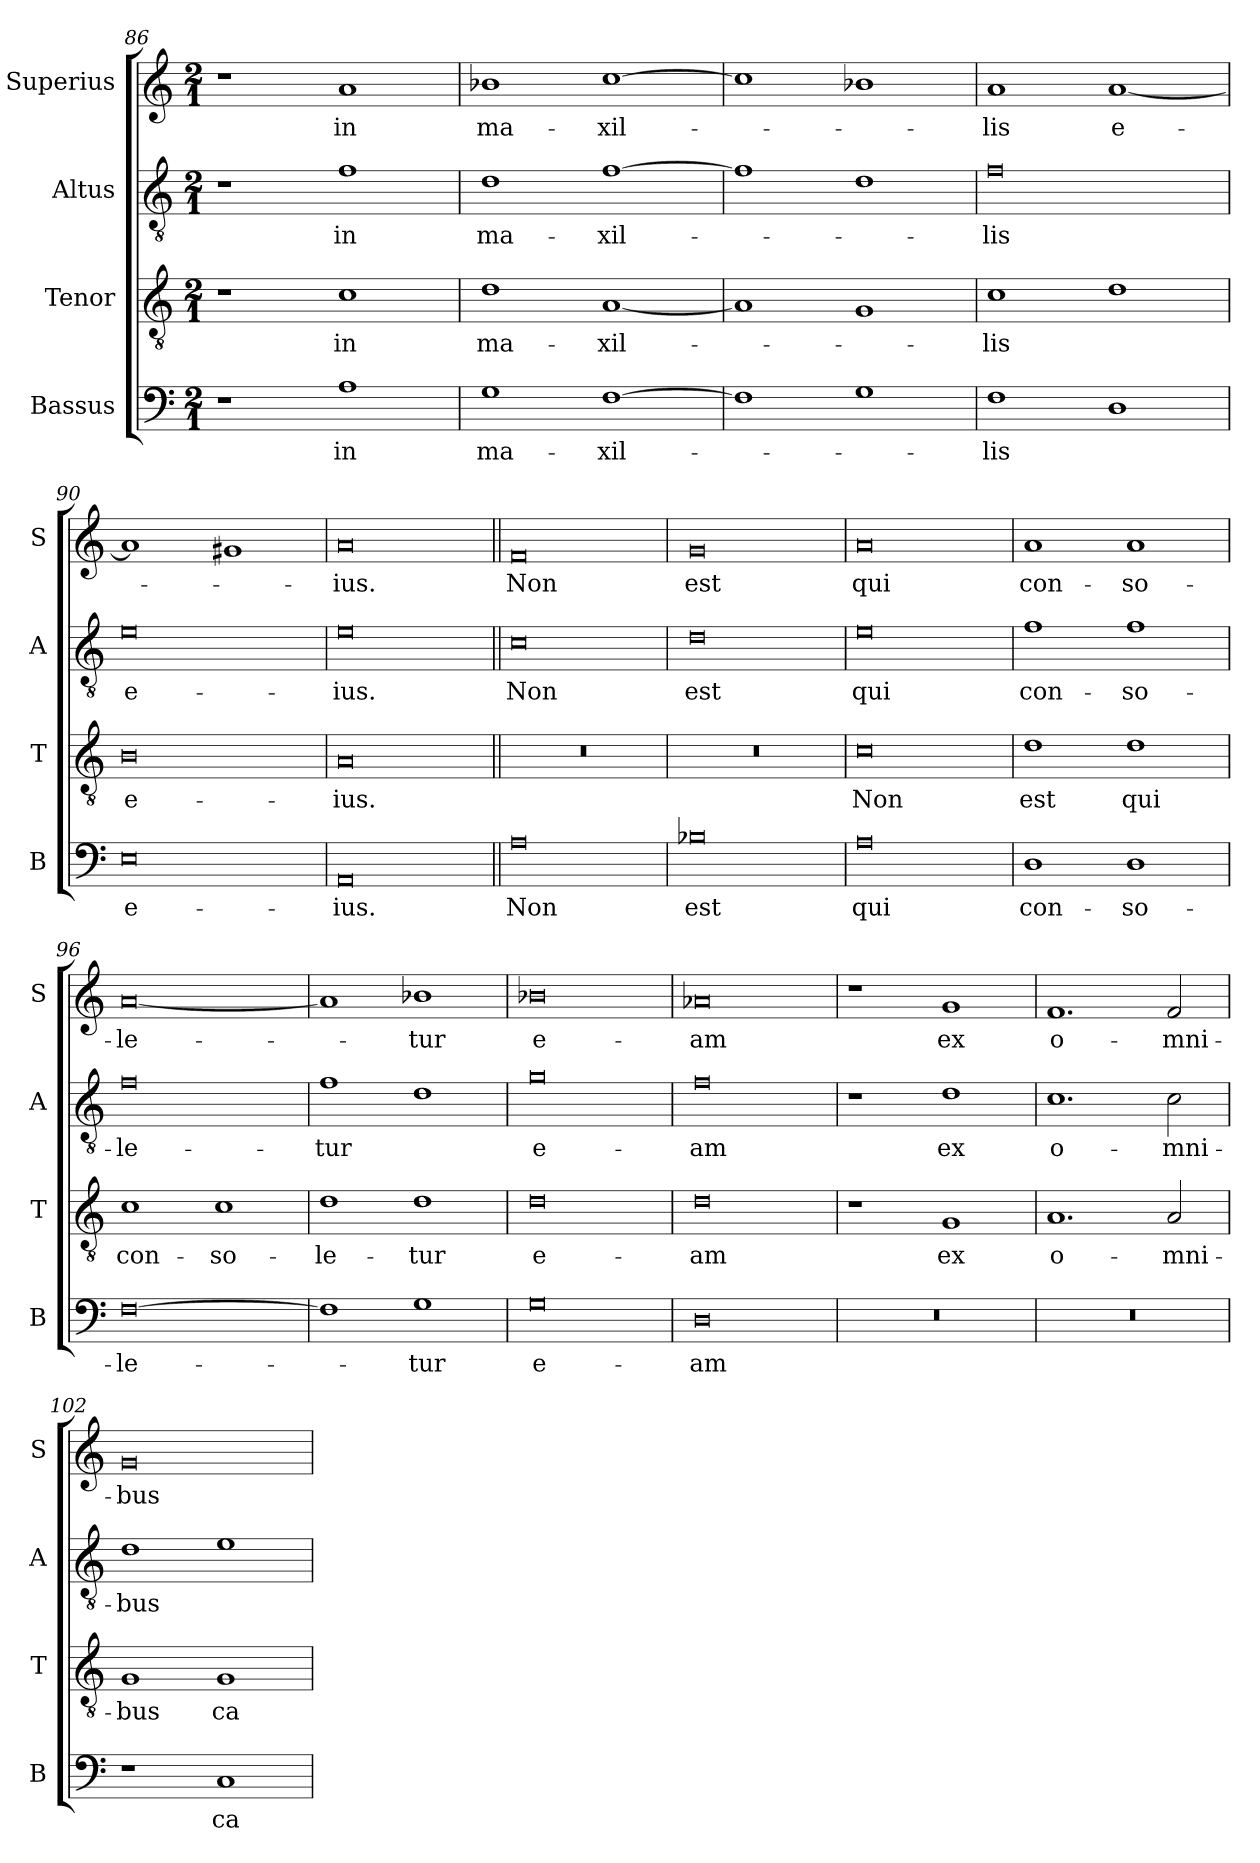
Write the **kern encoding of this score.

**kern	**text	**kern	**text	**kern	**text	**kern	**text
*part4	*part4	*part3	*part3	*part2	*part2	*part1	*part1
*staff4	*staff4	*staff3	*staff3	*staff2	*staff2	*staff1	*staff1
*I"Bassus	*	*I"Tenor	*	*I"Altus	*	*I"Superius	*
*I'B	*	*I'T	*	*I'A	*	*I'S	*
*clefF4	*	*clefGv2	*	*clefGv2	*	*clefG2	*
*k[]	*	*k[]	*	*k[]	*	*k[]	*
*M2/1	*	*M2/1	*	*M2/1	*	*M2/1	*
=86	=86	=86	=86	=86	=86	=86	=86
1r	.	1r	.	1r	.	1r	.
1A	in	1c	in	1f	in	1a	in
=87	=87	=87	=87	=87	=87	=87	=87
1G	ma-	1d	ma-	1d	ma-	1b-X	ma-
[1F	-xil-	[1A	-xil-	[1f	-xil-	[1cc	-xil-
=88	=88	=88	=88	=88	=88	=88	=88
1F]	.	1A]	.	1f]	.	1cc]	.
1G	.	1G	.	1d	.	1b-X	.
=89	=89	=89	=89	=89	=89	=89	=89
1F	-lis	1c	-lis	0f	-lis	1a	-lis
1D	.	1d	.	.	.	[1a	e-
=90	=90	=90	=90	=90	=90	=90	=90
0E	e-	0B	e-	0e	e-	1a]	.
.	.	.	.	.	.	1g#X	.
=91	=91	=91	=91	=91	=91	=91	=91
0AA	ius.	0A	ius.	0e	ius.	0a	ius.
=92||	=92||	=92||	=92||	=92||	=92||	=92||	=92||
0A	-Non	0r	.	0c	-Non	0f	-Non
=93	=93	=93	=93	=93	=93	=93	=93
0B-X	est	0r	.	0d	est	0g	est
=94	=94	=94	=94	=94	=94	=94	=94
0A	qui	0c	-Non	0e	qui	0a	qui
=95	=95	=95	=95	=95	=95	=95	=95
1D	con-	1d	est	1f	con-	1a	con-
1D	-so-	1d	qui	1f	-so-	1a	-so-
=96	=96	=96	=96	=96	=96	=96	=96
[0F	-le-	1c	con-	0f	-le-	[0a	-le-
.	.	1c	-so-	.	.	.	.
=97	=97	=97	=97	=97	=97	=97	=97
1F]	.	1d	-le-	1f	-tur	1a]	.
1G	-tur	1d	-tur	1d	.	1b-X	-tur
=98	=98	=98	=98	=98	=98	=98	=98
0G	e-	0d	e-	0g	e-	0b-X	e-
=99	=99	=99	=99	=99	=99	=99	=99
0D	-am	0d	-am	0f	-am	0a-X	-am
=100	=100	=100	=100	=100	=100	=100	=100
0r	.	1r	.	1r	.	1r	.
.	.	1G	ex	1d	ex	1g	ex
=101	=101	=101	=101	=101	=101	=101	=101
0r	.	1.A	o-	1.c	o-	1.f	o-
.	.	2A	-mni-	2c	-mni-	2f	-mni-
=102	=102	=102	=102	=102	=102	=102	=102
1r	.	1G	-bus	1d	-bus	0g	-bus
1C	ca-	1G	ca-	1e	.	.	.
=	=	=	=	=	=	=	=
*-	*-	*-	*-	*-	*-	*-	*-
